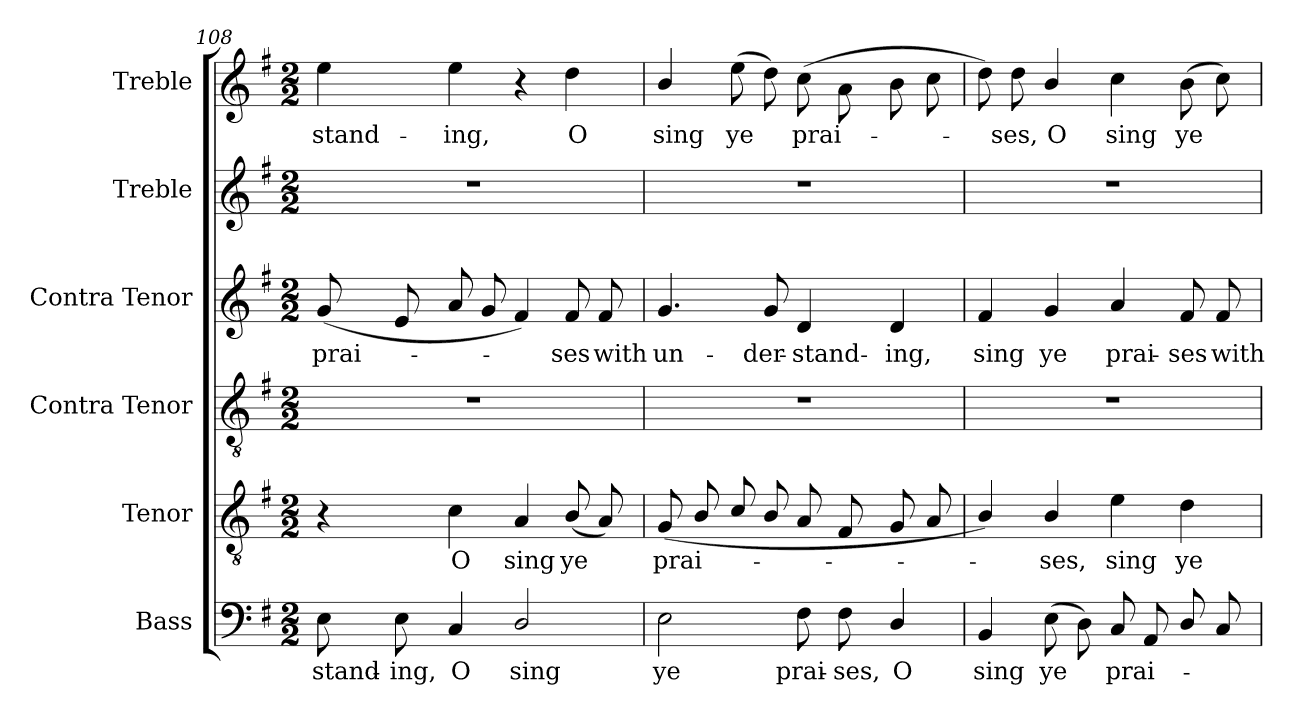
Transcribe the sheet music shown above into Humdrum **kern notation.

**kern	**text	**kern	**text	**kern	**kern	**text	**kern	**kern	**text
*part6	*part6	*part5	*part5	*part4	*part3	*part3	*part2	*part1	*part1
*staff6	*staff6	*staff5	*staff5	*staff4	*staff3	*staff3	*staff2	*staff1	*staff1
*I"Bass	*	*I"Tenor	*	*I"Contra Tenor	*I"Contra Tenor	*	*I"Treble	*I"Treble	*
*I'B.	*	*I'T.	*	*	*	*	*	*	*
*clefF4	*	*clefGv2	*	*clefGv2	*clefG2	*	*clefG2	*clefG2	*
*	*	*ITrd7c12	*	*ITrd7c12	*	*	*	*	*
*k[f#]	*	*k[f#]	*	*k[f#]	*k[f#]	*	*k[f#]	*k[f#]	*
*G:	*	*G:	*	*G:	*G:	*	*G:	*G:	*
*M2/2	*	*M2/2	*	*M2/2	*M2/2	*	*M2/2	*M2/2	*
=108	=108	=108	=108	=108	=108	=108	=108	=108	=108
!	!LO:LY:b:color=#000000	!	!	!	!	!	!	!	!
!	!	!	!	!	!	!LO:LY:b:color=#000000	!	!	!
!	!	!	!	!	!	!	!	!	!LO:LY:b:color=#000000
8Ei\	-stand-	4r	.	1r	(8gi/	prai-	1r	4eei\	-stand-
!	!LO:LY:b:color=#000000	!	!	!	!	!	!	!	!
8Ei\	-ing,	.	.	.	8ei/	.	.	.	.
!	!LO:LY:b:color=#000000	!	!	!	!	!	!	!	!
!	!	!	!LO:LY:b:color=#000000	!	!	!	!	!	!
!	!	!	!	!	!	!	!	!	!LO:LY:b:color=#000000
4Ci/	O	4Ci\	O	.	8ai/	.	.	4eei\	-ing,
.	.	.	.	.	8gi/	.	.	.	.
!	!LO:LY:b:color=#000000	!	!	!	!	!	!	!	!
!	!	!	!LO:LY:b:color=#000000	!	!	!	!	!	!
2Di/	sing	4AAi/	sing	.	4f#i/)	.	.	4r	.
!	!	!	!LO:LY:b:color=#000000	!	!	!	!	!	!
!	!	!	!	!	!	!LO:LY:b:color=#000000	!	!	!
!	!	!	!	!	!	!	!	!	!LO:LY:b:color=#000000
.	.	(8BBi/	ye	.	8f#i/	-ses	.	4ddi\	O
!	!	!	!	!	!	!LO:LY:b:color=#000000	!	!	!
.	.	8AAi/)	.	.	8f#i/	with	.	.	.
=109	=109	=109	=109	=109	=109	=109	=109	=109	=109
!	!LO:LY:b:color=#000000	!	!	!	!	!	!	!	!
!	!	!	!LO:LY:b:color=#000000	!	!	!	!	!	!
!	!	!	!	!	!	!LO:LY:b:color=#000000	!	!	!
!	!	!	!	!	!	!	!	!	!LO:LY:b:color=#000000
2Ei\	ye	(8GGi/	prai-	1r	4.gi/	un-	1r	4bi/	sing
.	.	8BBi/	.	.	.	.	.	.	.
!	!	!	!	!	!	!	!	!	!LO:LY:b:color=#000000
.	.	8Ci/	.	.	.	.	.	(8eei\	ye
!	!	!	!	!	!	!LO:LY:b:color=#000000	!	!	!
.	.	8BBi/	.	.	8gi/	-der-	.	8ddi\)	.
!	!LO:LY:b:color=#000000	!	!	!	!	!	!	!	!
!	!	!	!	!	!	!LO:LY:b:color=#000000	!	!	!
!	!	!	!	!	!	!	!	!	!LO:LY:b:color=#000000
8F#i\	prai-	8AAi/	.	.	4di/	-stand-	.	(8cci\	prai-
!	!LO:LY:b:color=#000000	!	!	!	!	!	!	!	!
8F#i\	-ses,	8FF#i/	.	.	.	.	.	8ai\	.
!	!LO:LY:b:color=#000000	!	!	!	!	!	!	!	!
!	!	!	!	!	!	!LO:LY:b:color=#000000	!	!	!
4Di/	O	8GGi/	.	.	4di/	-ing,	.	8bi\	.
.	.	8AAi/	.	.	.	.	.	8cci\	.
!!LO:LB:g=z
=110	=110	=110	=110	=110	=110	=110	=110	=110	=110
!	!LO:LY:b:color=#000000	!	!	!	!	!	!	!	!
!	!	!	!	!	!	!LO:LY:b:color=#000000	!	!	!
4BBi/	sing	4BBi/)	.	1r	4f#i/	sing	1r	8ddi\)	.
!	!	!	!	!	!	!	!	!	!LO:LY:b:color=#000000
.	.	.	.	.	.	.	.	8ddi\	-ses,
!	!LO:LY:b:color=#000000	!	!	!	!	!	!	!	!
!	!	!	!LO:LY:b:color=#000000	!	!	!	!	!	!
!	!	!	!	!	!	!LO:LY:b:color=#000000	!	!	!
!	!	!	!	!	!	!	!	!	!LO:LY:b:color=#000000
(8Ei\	ye	4BBi/	-ses,	.	4gi/	ye	.	4bi/	O
8Di\)	.	.	.	.	.	.	.	.	.
!	!LO:LY:b:color=#000000	!	!	!	!	!	!	!	!
!	!	!	!LO:LY:b:color=#000000	!	!	!	!	!	!
!	!	!	!	!	!	!LO:LY:b:color=#000000	!	!	!
!	!	!	!	!	!	!	!	!	!LO:LY:b:color=#000000
8Ci/	prai-	4Ei\	sing	.	4ai/	prai-	.	4cci\	sing
8AAi/	.	.	.	.	.	.	.	.	.
!	!	!	!LO:LY:b:color=#000000	!	!	!	!	!	!
!	!	!	!	!	!	!LO:LY:b:color=#000000	!	!	!
!	!	!	!	!	!	!	!	!	!LO:LY:b:color=#000000
8Di/	.	4Di\	ye	.	8f#i/	-ses	.	(8bi\	ye
!	!	!	!	!	!	!LO:LY:b:color=#000000	!	!	!
8Ci/	.	.	.	.	8f#i/	with	.	8cci\)	.
=	=	=	=	=	=	=	=	=	=
*-	*-	*-	*-	*-	*-	*-	*-	*-	*-
